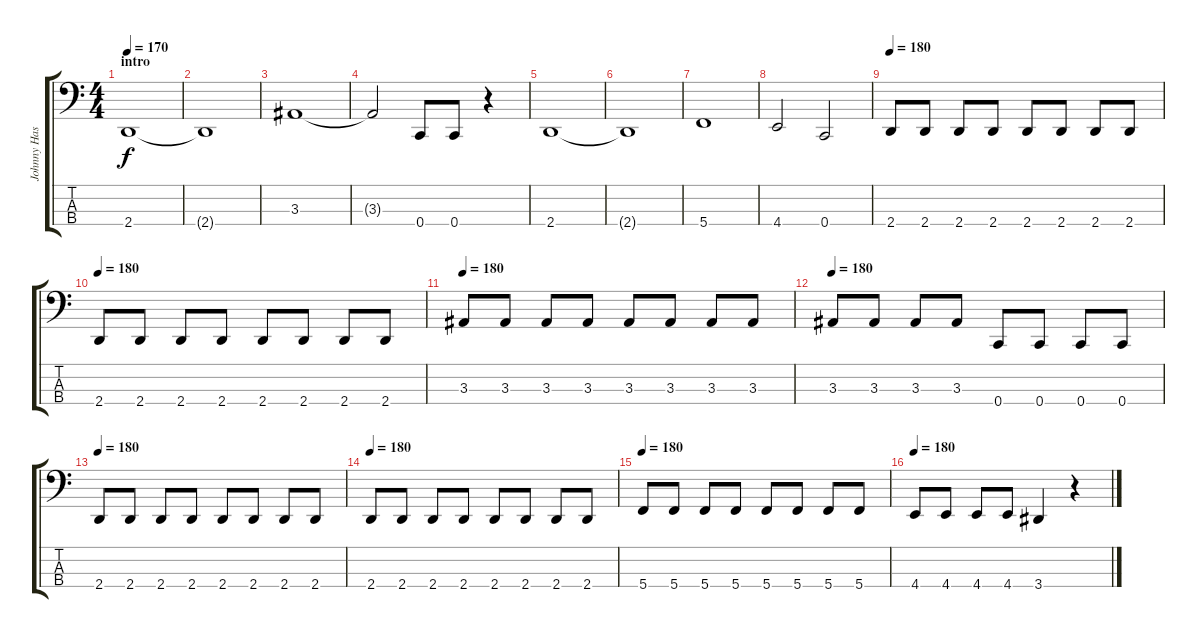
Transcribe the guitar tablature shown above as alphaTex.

\track ("Johnny Hass" "Johnny Has") {instrument electricbassfinger}
\staff {score tabs}
\tuning (F2 C2 G1 C1) {hide}
\ts (4 4)
\section ("" "intro")
\tempo 170
\clef f4
\ks c
2.4.1{dy f instrument electricbassfinger} |
2.4{t}.1 |
3.3.1 |
3.3{t}.2 0.4.8 0.4.8 r.4 |
2.4.1 |
2.4{t}.1 |
5.4.1 |
4.4.2 0.4.2 |
\tempo 180
2.4.8 2.4.8 2.4.8 2.4.8 2.4.8 2.4.8 2.4.8 2.4.8 |
\tempo 180
2.4.8 2.4.8 2.4.8 2.4.8 2.4.8 2.4.8 2.4.8 2.4.8 |
\tempo 180
3.3.8 3.3.8 3.3.8 3.3.8 3.3.8 3.3.8 3.3.8 3.3.8 |
\tempo 180
3.3.8 3.3.8 3.3.8 3.3.8 0.4.8 0.4.8 0.4.8 0.4.8 |
\tempo 180
2.4.8 2.4.8 2.4.8 2.4.8 2.4.8 2.4.8 2.4.8 2.4.8 |
\tempo 180
2.4.8 2.4.8 2.4.8 2.4.8 2.4.8 2.4.8 2.4.8 2.4.8 |
\tempo 180
5.4.8 5.4.8 5.4.8 5.4.8 5.4.8 5.4.8 5.4.8 5.4.8 |
\tempo 180
4.4.8 4.4.8 4.4.8 4.4.8 3.4.4 r.4
